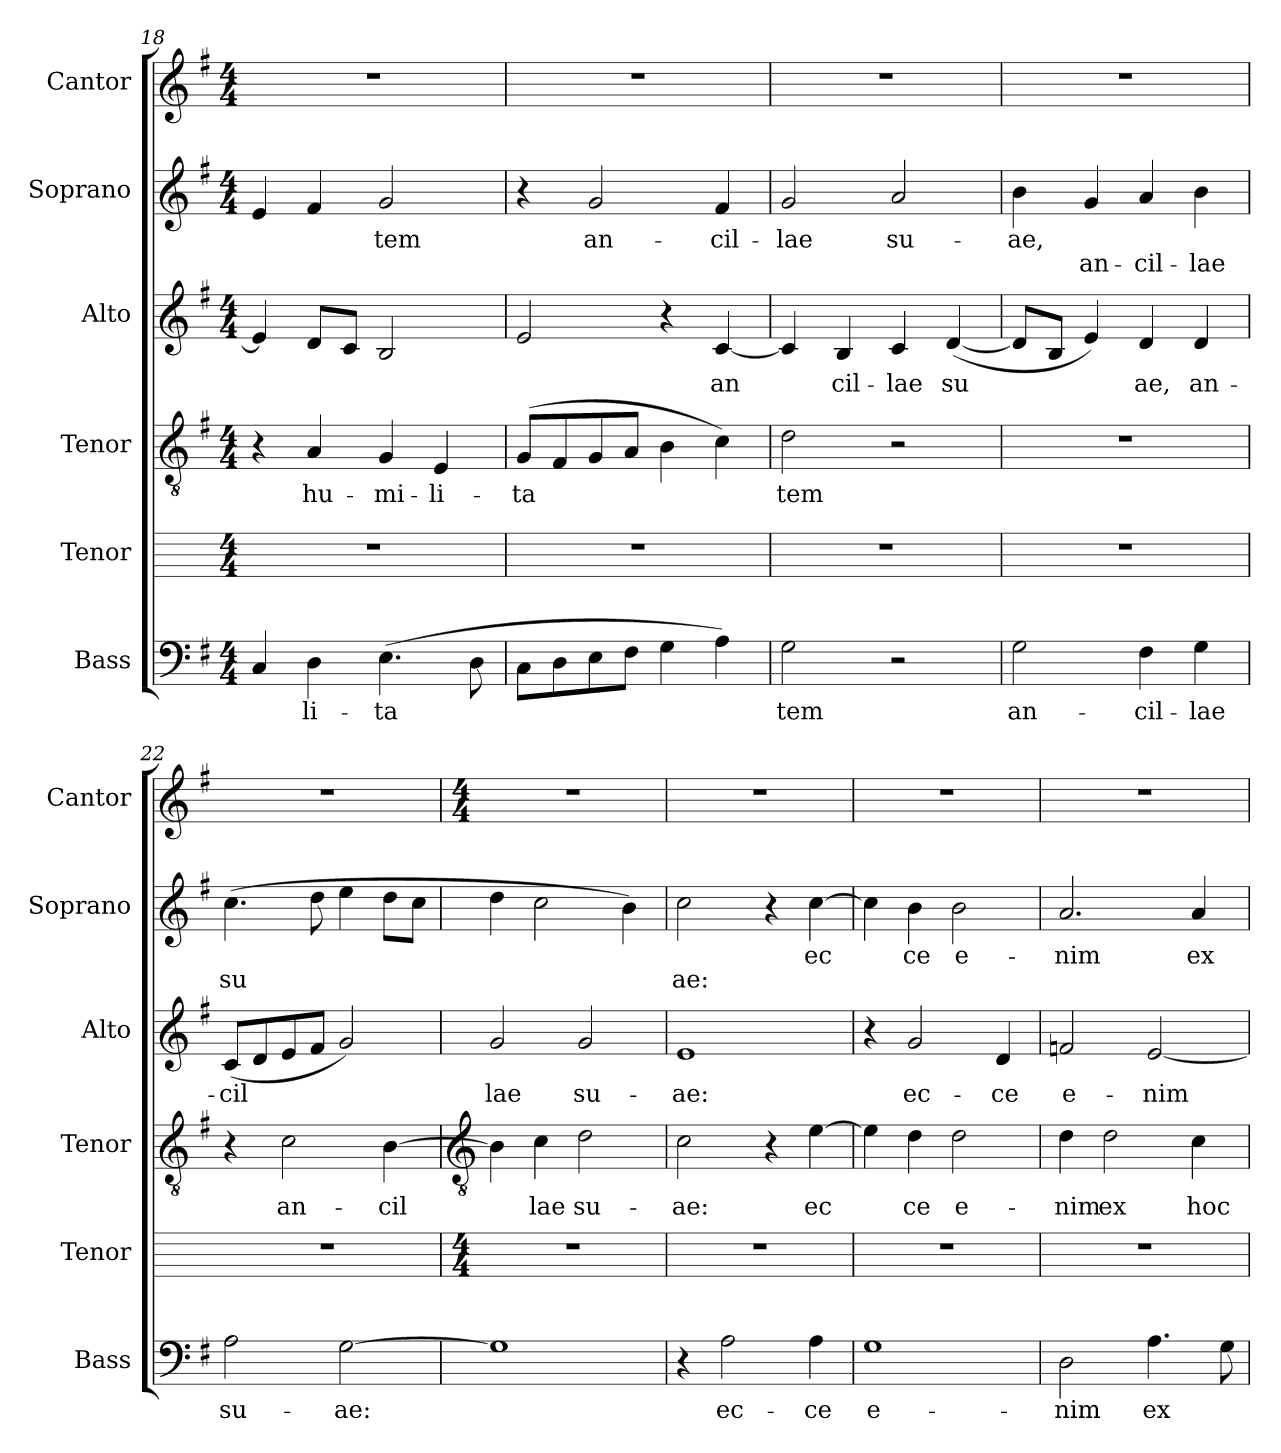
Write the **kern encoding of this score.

**kern	**text	**kern	**kern	**text	**kern	**text	**kern	**text	**text	**kern
*part6	*part6	*part5	*part4	*part4	*part3	*part3	*part2	*part2	*part2	*part1
*staff6	*staff6	*staff5	*staff4	*staff4	*staff3	*staff3	*staff2	*staff2	*staff2	*staff1
*I"Bass	*	*I"Tenor	*I"Tenor	*	*I"Alto	*	*I"Soprano	*	*	*I"Cantor
*I'Bass	*	*I'Tenor	*I'Tenor	*	*I'Alto	*	*I'Soprano	*	*	*I'Cantor
!!LO:LB:g=z
*clefF4	*	*	*clefGv2	*	*clefG2	*	*clefG2	*	*	*clefG2
*k[f#]	*	*	*k[f#]	*	*k[f#]	*	*k[f#]	*	*	*k[f#]
*G:	*	*	*G:	*	*G:	*	*G:	*	*	*G:
*M4/4	*	*M4/4	*M4/4	*	*M4/4	*	*M4/4	*	*	*M4/4
=18	=18	=18	=18	=18	=18	=18	=18	=18	=18	=18
4C	.	1r	4r	.	4e]	.	4e	.	.	1r
!	!LO:LY:b	!	!	!LO:LY:b	!	!	!	!	!	!
4D	li-	.	4A	hu-	8dL	.	4f#	.	.	.
.	.	.	.	.	8cJ	.	.	.	.	.
!	!LO:LY:b	!	!	!LO:LY:b	!	!	!	!LO:LY:b	!	!
(>4.E	-ta	.	4G	-mi-	2B	.	2g	tem	.	.
!	!	!	!	!LO:LY:b	!	!	!	!	!	!
.	.	.	4E	-li-	.	.	.	.	.	.
8D	.	.	.	.	.	.	.	.	.	.
=19	=19	=19	=19	=19	=19	=19	=19	=19	=19	=19
!	!	!	!	!LO:LY:b	!	!	!	!	!	!
8CL	.	1r	(>8GL	-ta	2e	.	4r	.	.	1r
8D	.	.	8F#	.	.	.	.	.	.	.
!	!	!	!	!	!	!	!	!LO:LY:b	!	!
8E	.	.	8G	.	.	.	2g	an-	.	.
8F#J	.	.	8AJ	.	.	.	.	.	.	.
4G	.	.	4B	.	4r	.	.	.	.	.
!	!	!	!	!	!	!LO:LY:b	!	!LO:LY:b	!	!
4A)	.	.	4c)	.	[4c	an	4f#	-cil-	.	.
=20	=20	=20	=20	=20	=20	=20	=20	=20	=20	=20
!	!LO:LY:b	!	!	!LO:LY:b	!	!	!	!LO:LY:b	!	!
2G	tem	1r	2d	tem	4c]	.	2g	-lae	.	1r
!	!	!	!	!	!	!LO:LY:b	!	!	!	!
.	.	.	.	.	4B	cil-	.	.	.	.
!	!	!	!	!	!	!LO:LY:b	!	!LO:LY:b	!	!
2r	.	.	2r	.	4c	-lae	2a	su-	.	.
!	!	!	!	!	!	!LO:LY:b	!	!	!	!
.	.	.	.	.	(<[4d	su	.	.	.	.
=21	=21	=21	=21	=21	=21	=21	=21	=21	=21	=21
!	!LO:LY:b	!	!	!	!	!	!	!LO:LY:b	!	!
2G	an-	1r	1r	.	8dL]	.	4b	-ae,	.	1r
.	.	.	.	.	8BJ	.	.	.	.	.
!	!	!	!	!	!	!	!	!	!LO:LY:b	!
.	.	.	.	.	4e)	.	4g	.	an-	.
!	!LO:LY:b	!	!	!	!	!LO:LY:b	!	!	!LO:LY:b	!
4F#	-cil-	.	.	.	4d	ae,	4a	.	-cil-	.
!	!LO:LY:b	!	!	!	!	!LO:LY:b	!	!	!LO:LY:b	!
4G	-lae	.	.	.	4d	an-	4b	.	-lae	.
=22	=22	=22	=22	=22	=22	=22	=22	=22	=22	=22
!	!LO:LY:b	!	!	!	!	!LO:LY:b	!	!	!LO:LY:b	!
2A	su-	1r	4r	.	(<8cL	-cil	(>4.cc	.	su	1r
.	.	.	.	.	8d	.	.	.	.	.
!	!	!	!	!LO:LY:b	!	!	!	!	!	!
.	.	.	2c	an-	8e	.	.	.	.	.
.	.	.	.	.	8f#J	.	8dd	.	.	.
!	!LO:LY:b	!	!	!	!	!	!	!	!	!
[2G	-ae:	.	.	.	2g)	.	4ee	.	.	.
!	!	!	!	!LO:LY:b	!	!	!	!	!	!
.	.	.	[4B	-cil	.	.	8ddL	.	.	.
.	.	.	.	.	.	.	8ccJ	.	.	.
!!LO:LB:g=z
=23	=23	=23	=23	=23	=23	=23	=23	=23	=23	=23
*	*	*	*clefGv2	*	*	*	*	*	*	*
*	*	*M4/4	*	*	*	*	*	*	*	*M4/4
!	!	!	!	!	!	!LO:LY:b	!	!	!	!
1G]	.	1r	4B]	.	2g	lae	4dd	.	.	1r
!	!	!	!	!LO:LY:b	!	!	!	!	!	!
.	.	.	4c	lae	.	.	2cc	.	.	.
!	!	!	!	!LO:LY:b	!	!LO:LY:b	!	!	!	!
.	.	.	2d	su-	2g	su-	.	.	.	.
.	.	.	.	.	.	.	4b)	.	.	.
=24	=24	=24	=24	=24	=24	=24	=24	=24	=24	=24
!	!	!	!	!LO:LY:b	!	!LO:LY:b	!	!	!LO:LY:b	!
4r	.	1r	2c	-ae:	1e	-ae:	2cc	.	ae:	1r
!	!LO:LY:b	!	!	!	!	!	!	!	!	!
2A	ec-	.	.	.	.	.	.	.	.	.
.	.	.	4r	.	.	.	4r	.	.	.
!	!LO:LY:b	!	!	!LO:LY:b	!	!	!	!LO:LY:b	!	!
4A	-ce	.	[4e	ec	.	.	[4cc	ec	.	.
=25	=25	=25	=25	=25	=25	=25	=25	=25	=25	=25
!	!LO:LY:b	!	!	!	!	!	!	!	!	!
1G	e-	1r	4e]	.	4r	.	4cc]	.	.	1r
!	!	!	!	!LO:LY:b	!	!LO:LY:b	!	!LO:LY:b	!	!
.	.	.	4d	ce	2g	ec-	4b	ce	.	.
!	!	!	!	!LO:LY:b	!	!	!	!LO:LY:b	!	!
.	.	.	2d	e-	.	.	2b	e-	.	.
!	!	!	!	!	!	!LO:LY:b	!	!	!	!
.	.	.	.	.	4d	-ce	.	.	.	.
=26	=26	=26	=26	=26	=26	=26	=26	=26	=26	=26
!	!LO:LY:b	!	!	!LO:LY:b	!	!LO:LY:b	!	!LO:LY:b	!	!
2D	-nim	1r	4d	-nim	2fn	e-	2.a	-nim	.	1r
!	!	!	!	!LO:LY:b	!	!	!	!	!	!
.	.	.	2d	ex	.	.	.	.	.	.
!	!LO:LY:b	!	!	!	!	!LO:LY:b	!	!	!	!
4.A	ex	.	.	.	[2e	-nim	.	.	.	.
!	!	!	!	!LO:LY:b	!	!	!	!LO:LY:b	!	!
.	.	.	4c	hoc	.	.	4a	ex	.	.
8G	.	.	.	.	.	.	.	.	.	.
=	=	=	=	=	=	=	=	=	=	=
*-	*-	*-	*-	*-	*-	*-	*-	*-	*-	*-
